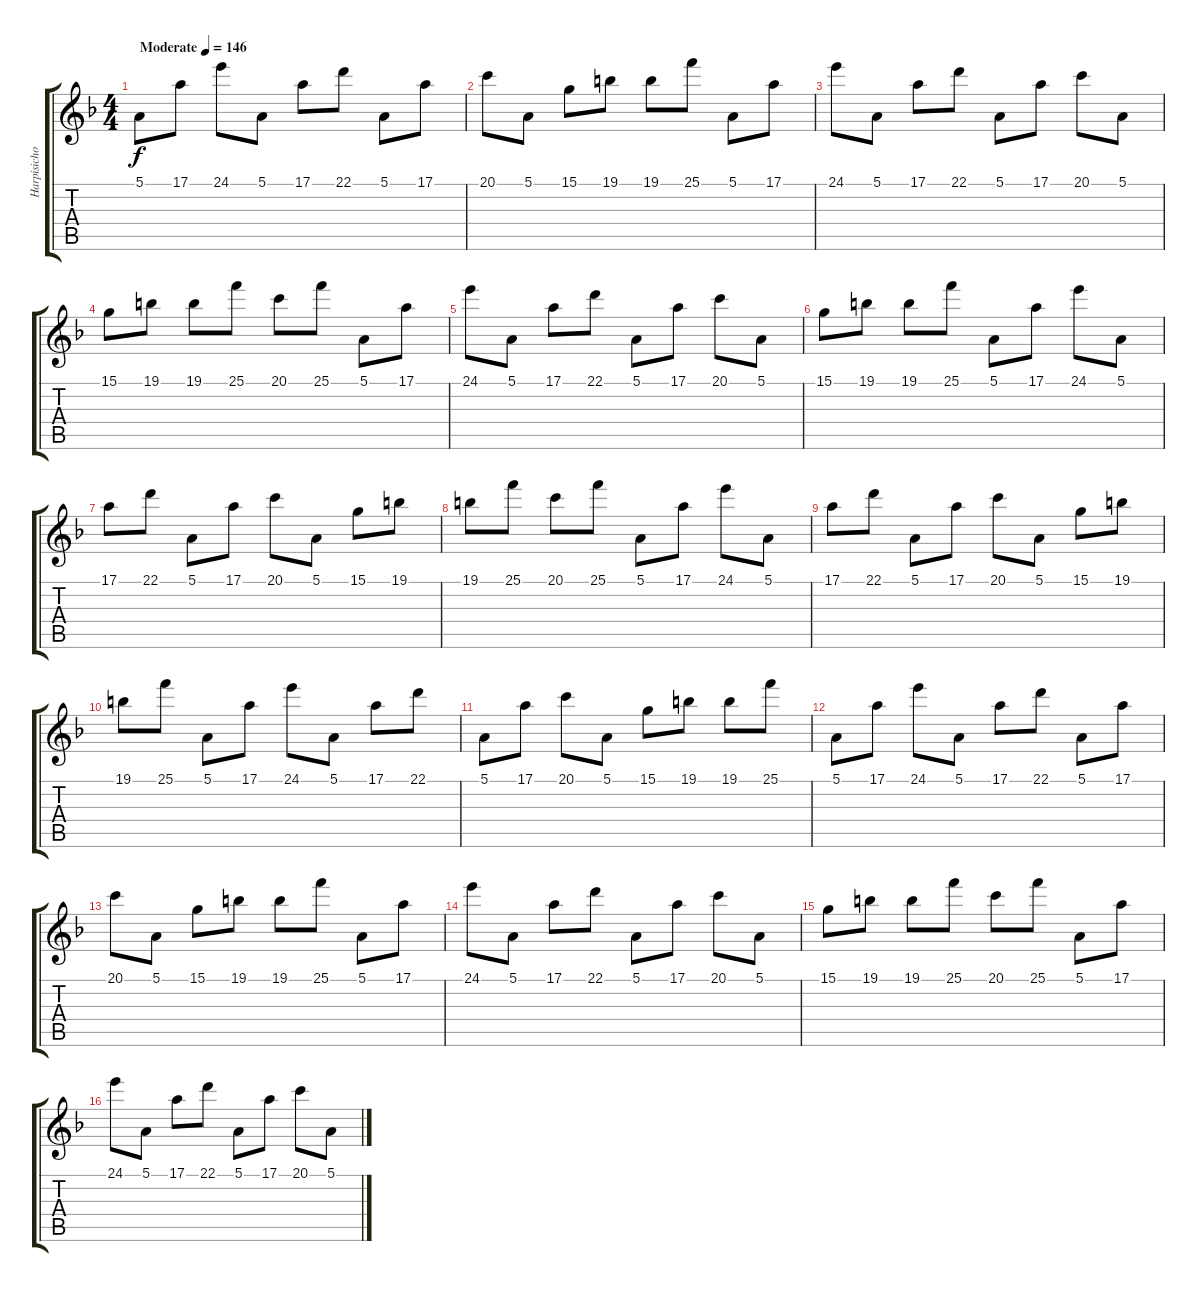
\track ("Harpisichord" "Harpisicho") {instrument harpsichord}
\staff {score tabs}
\tuning (E4 B3 G3 D3 A2 E2) {hide}
\ts (4 4)
\tempo (146 "Moderate")
\clef g2
\ks dminor
5.1.8{dy f instrument harpsichord} 17.1.8 24.1.8 5.1.8 17.1.8 22.1.8 5.1.8 17.1.8 |
20.1.8 5.1.8 15.1.8 19.1.8 19.1.8 25.1.8 5.1.8 17.1.8 |
24.1.8 5.1.8 17.1.8 22.1.8 5.1.8 17.1.8 20.1.8 5.1.8 |
15.1.8 19.1.8 19.1.8 25.1.8 20.1.8 25.1.8 5.1.8 17.1.8 |
24.1.8 5.1.8 17.1.8 22.1.8 5.1.8 17.1.8 20.1.8 5.1.8 |
15.1.8 19.1.8 19.1.8 25.1.8 5.1.8 17.1.8 24.1.8 5.1.8 |
17.1.8 22.1.8 5.1.8 17.1.8 20.1.8 5.1.8 15.1.8 19.1.8 |
19.1.8 25.1.8 20.1.8 25.1.8 5.1.8 17.1.8 24.1.8 5.1.8 |
17.1.8 22.1.8 5.1.8 17.1.8 20.1.8 5.1.8 15.1.8 19.1.8 |
19.1.8 25.1.8 5.1.8 17.1.8 24.1.8 5.1.8 17.1.8 22.1.8 |
5.1.8 17.1.8 20.1.8 5.1.8 15.1.8 19.1.8 19.1.8 25.1.8 |
5.1.8 17.1.8 24.1.8 5.1.8 17.1.8 22.1.8 5.1.8 17.1.8 |
20.1.8 5.1.8 15.1.8 19.1.8 19.1.8 25.1.8 5.1.8 17.1.8 |
24.1.8 5.1.8 17.1.8 22.1.8 5.1.8 17.1.8 20.1.8 5.1.8 |
15.1.8 19.1.8 19.1.8 25.1.8 20.1.8 25.1.8 5.1.8 17.1.8 |
24.1.8 5.1.8 17.1.8 22.1.8 5.1.8 17.1.8 20.1.8 5.1.8
